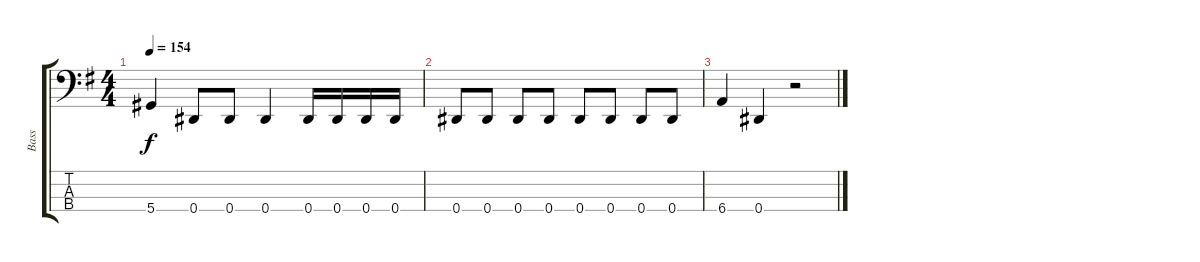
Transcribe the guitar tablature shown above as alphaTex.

\track ("Bass" "Bass") {instrument electricbasspick}
\staff {score tabs}
\tuning (Gb2 Db2 Ab1 Eb1) {hide}
\ts (4 4)
\tempo 154
\clef f4
\ks eminor
5.4.4{dy f} 0.4.8 0.4.8 0.4.4 0.4.16 0.4.16 0.4.16 0.4.16 |
0.4.8 0.4.8 0.4.8 0.4.8 0.4.8 0.4.8 0.4.8 0.4.8 |
6.4.4 0.4.4 r.2
